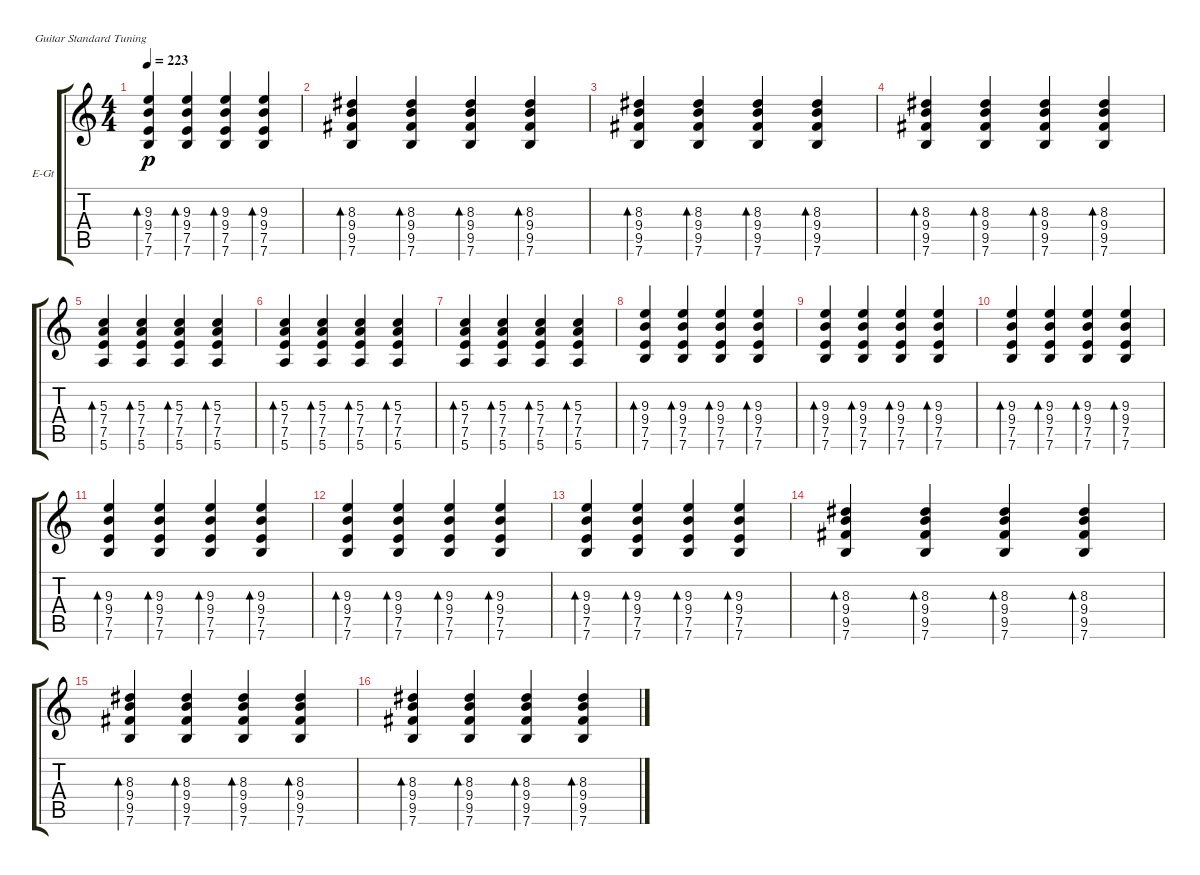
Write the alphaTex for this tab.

\defaultSystemsLayout 4
\bracketExtendMode groupsimilarinstruments
\firstSystemTrackNameOrientation horizontal
\otherSystemsTrackNameOrientation horizontal
\track ("Electric Guitar" "E-Gt") {instrument electricguitarclean}
\staff {score tabs}
\tuning (E4 B3 G3 D3 A2 E2)
\ts (4 4)
\tempo 223
\clef g2
\scale
0.333333
\ks c
(7.6 7.5 9.4 9.3).4{bd 67 dy p} (7.6 7.5 9.4 9.3).4{bd 67} (7.6 7.5 9.4 9.3).4{bd 67} (7.6 7.5 9.4 9.3).4{bd 67} |
\scale
0.333333 (7.6 9.5 9.4 8.3).4{bd 67} (7.6 9.5 9.4 8.3).4{bd 67} (7.6 9.5 9.4 8.3).4{bd 67} (7.6 9.5 9.4 8.3).4{bd 67} |
\scale
0.333333 (7.6 9.5 9.4 8.3).4{bd 67} (7.6 9.5 9.4 8.3).4{bd 67} (7.6 9.5 9.4 8.3).4{bd 67} (7.6 9.5 9.4 8.3).4{bd 67} |
\scale
0.333333 (7.6 9.5 9.4 8.3).4{bd 67} (7.6 9.5 9.4 8.3).4{bd 67} (7.6 9.5 9.4 8.3).4{bd 67} (7.6 9.5 9.4 8.3).4{bd 67} |
\scale
0.333333 (5.6 7.5 7.4 5.3).4{bd 65} (5.6 7.5 7.4 5.3).4{bd 65} (5.6 7.5 7.4 5.3).4{bd 65} (5.6 7.5 7.4 5.3).4{bd 65} |
\scale
0.333333 (5.6 7.5 7.4 5.3).4{bd 65} (5.6 7.5 7.4 5.3).4{bd 65} (5.6 7.5 7.4 5.3).4{bd 65} (5.6 7.5 7.4 5.3).4{bd 65} |
\scale
0.333333 (5.6 7.5 7.4 5.3).4{bd 65} (5.6 7.5 7.4 5.3).4{bd 65} (5.6 7.5 7.4 5.3).4{bd 65} (5.6 7.5 7.4 5.3).4{bd 65} |
\scale
0.333333 (7.6 7.5 9.4 9.3).4{bd 67} (7.6 7.5 9.4 9.3).4{bd 67} (7.6 7.5 9.4 9.3).4{bd 67} (7.6 7.5 9.4 9.3).4{bd 67} |
\scale
0.333333 (7.6 7.5 9.4 9.3).4{bd 67} (7.6 7.5 9.4 9.3).4{bd 67} (7.6 7.5 9.4 9.3).4{bd 67} (7.6 7.5 9.4 9.3).4{bd 67} |
\scale
0.333333 (7.6 7.5 9.4 9.3).4{bd 67} (7.6 7.5 9.4 9.3).4{bd 67} (7.6 7.5 9.4 9.3).4{bd 67} (7.6 7.5 9.4 9.3).4{bd 67} |
\scale
0.333333 (7.6 7.5 9.4 9.3).4{bd 67} (7.6 7.5 9.4 9.3).4{bd 67} (7.6 7.5 9.4 9.3).4{bd 67} (7.6 7.5 9.4 9.3).4{bd 67} |
\scale
0.333333 (7.6 7.5 9.4 9.3).4{bd 67} (7.6 7.5 9.4 9.3).4{bd 67} (7.6 7.5 9.4 9.3).4{bd 67} (7.6 7.5 9.4 9.3).4{bd 67} |
\scale
0.333333 (7.6 7.5 9.4 9.3).4{bd 67} (7.6 7.5 9.4 9.3).4{bd 67} (7.6 7.5 9.4 9.3).4{bd 67} (7.6 7.5 9.4 9.3).4{bd 67} |
\scale
0.333333 (7.6 9.5 9.4 8.3).4{bd 67} (7.6 9.5 9.4 8.3).4{bd 67} (7.6 9.5 9.4 8.3).4{bd 67} (7.6 9.5 9.4 8.3).4{bd 67} |
\scale
0.333333 (7.6 9.5 9.4 8.3).4{bd 67} (7.6 9.5 9.4 8.3).4{bd 67} (7.6 9.5 9.4 8.3).4{bd 67} (7.6 9.5 9.4 8.3).4{bd 67} |
\scale
0.333333 (7.6 9.5 9.4 8.3).4{bd 67} (7.6 9.5 9.4 8.3).4{bd 67} (7.6 9.5 9.4 8.3).4{bd 67} (7.6 9.5 9.4 8.3).4{bd 67}
